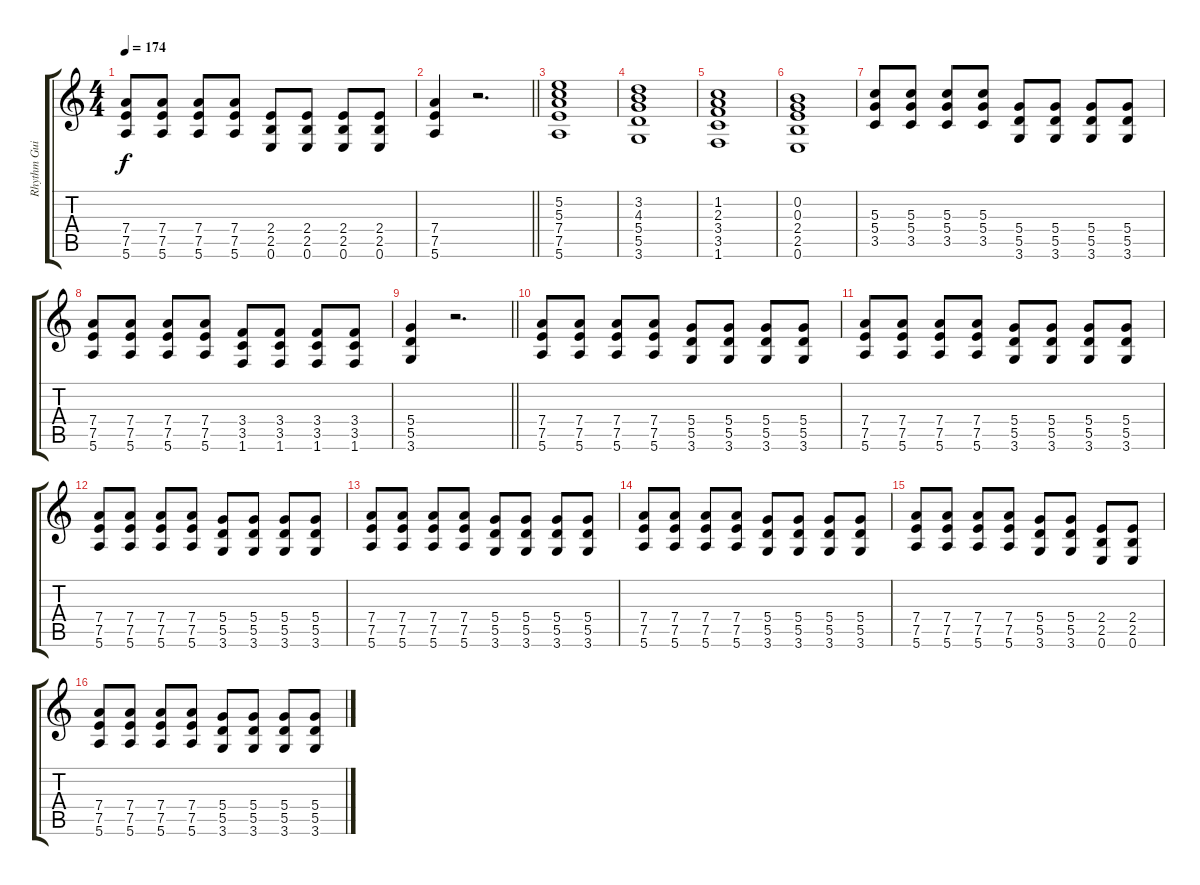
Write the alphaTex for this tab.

\track ("Rhythm Guitar" "Rhythm Gui") {instrument distortionguitar}
\staff {score tabs}
\tuning (E4 B3 G3 D3 A2 E2) {hide}
\ts (4 4)
\tempo 174
\clef g2
\ks c
(7.4 7.5 5.6).8{dy f} (7.4 7.5 5.6).8 (7.4 7.5 5.6).8 (7.4 7.5 5.6).8 (2.4 2.5 0.6).8 (2.4 2.5 0.6).8 (2.4 2.5 0.6).8 (2.4 2.5 0.6).8 |
\barLineRight lightlight
(7.4 7.5 5.6).4 r.2{d} |
(5.2 5.3 7.4 7.5 5.6).1 |
(3.2 4.3 5.4 5.5 3.6).1 |
(1.2 2.3 3.4 3.5 1.6).1 |
(0.2 0.3 2.4 2.5 0.6).1 |
(5.3 5.4 3.5).8 (5.3 5.4 3.5).8 (5.3 5.4 3.5).8 (5.3 5.4 3.5).8 (5.4 5.5 3.6).8 (5.4 5.5 3.6).8 (5.4 5.5 3.6).8 (5.4 5.5 3.6).8 |
(7.4 7.5 5.6).8 (7.4 7.5 5.6).8 (7.4 7.5 5.6).8 (7.4 7.5 5.6).8 (3.4 3.5 1.6).8 (3.4 3.5 1.6).8 (3.4 3.5 1.6).8 (3.4 3.5 1.6).8 |
\barLineRight lightlight
(5.4 5.5 3.6).4 r.2{d} |
(7.4 7.5 5.6).8 (7.4 7.5 5.6).8 (7.4 7.5 5.6).8 (7.4 7.5 5.6).8 (5.4 5.5 3.6).8 (5.4 5.5 3.6).8 (5.4 5.5 3.6).8 (5.4 5.5 3.6).8 |
(7.4 7.5 5.6).8 (7.4 7.5 5.6).8 (7.4 7.5 5.6).8 (7.4 7.5 5.6).8 (5.4 5.5 3.6).8 (5.4 5.5 3.6).8 (5.4 5.5 3.6).8 (5.4 5.5 3.6).8 |
(7.4 7.5 5.6).8 (7.4 7.5 5.6).8 (7.4 7.5 5.6).8 (7.4 7.5 5.6).8 (5.4 5.5 3.6).8 (5.4 5.5 3.6).8 (5.4 5.5 3.6).8 (5.4 5.5 3.6).8 |
(7.4 7.5 5.6).8 (7.4 7.5 5.6).8 (7.4 7.5 5.6).8 (7.4 7.5 5.6).8 (5.4 5.5 3.6).8 (5.4 5.5 3.6).8 (5.4 5.5 3.6).8 (5.4 5.5 3.6).8 |
(7.4 7.5 5.6).8 (7.4 7.5 5.6).8 (7.4 7.5 5.6).8 (7.4 7.5 5.6).8 (5.4 5.5 3.6).8 (5.4 5.5 3.6).8 (5.4 5.5 3.6).8 (5.4 5.5 3.6).8 |
(7.4 7.5 5.6).8 (7.4 7.5 5.6).8 (7.4 7.5 5.6).8 (7.4 7.5 5.6).8 (5.4 5.5 3.6).8 (5.4 5.5 3.6).8 (2.4 2.5 0.6).8 (2.4 2.5 0.6).8 |
(7.4 7.5 5.6).8 (7.4 7.5 5.6).8 (7.4 7.5 5.6).8 (7.4 7.5 5.6).8 (5.4 5.5 3.6).8 (5.4 5.5 3.6).8 (5.4 5.5 3.6).8 (5.4 5.5 3.6).8
